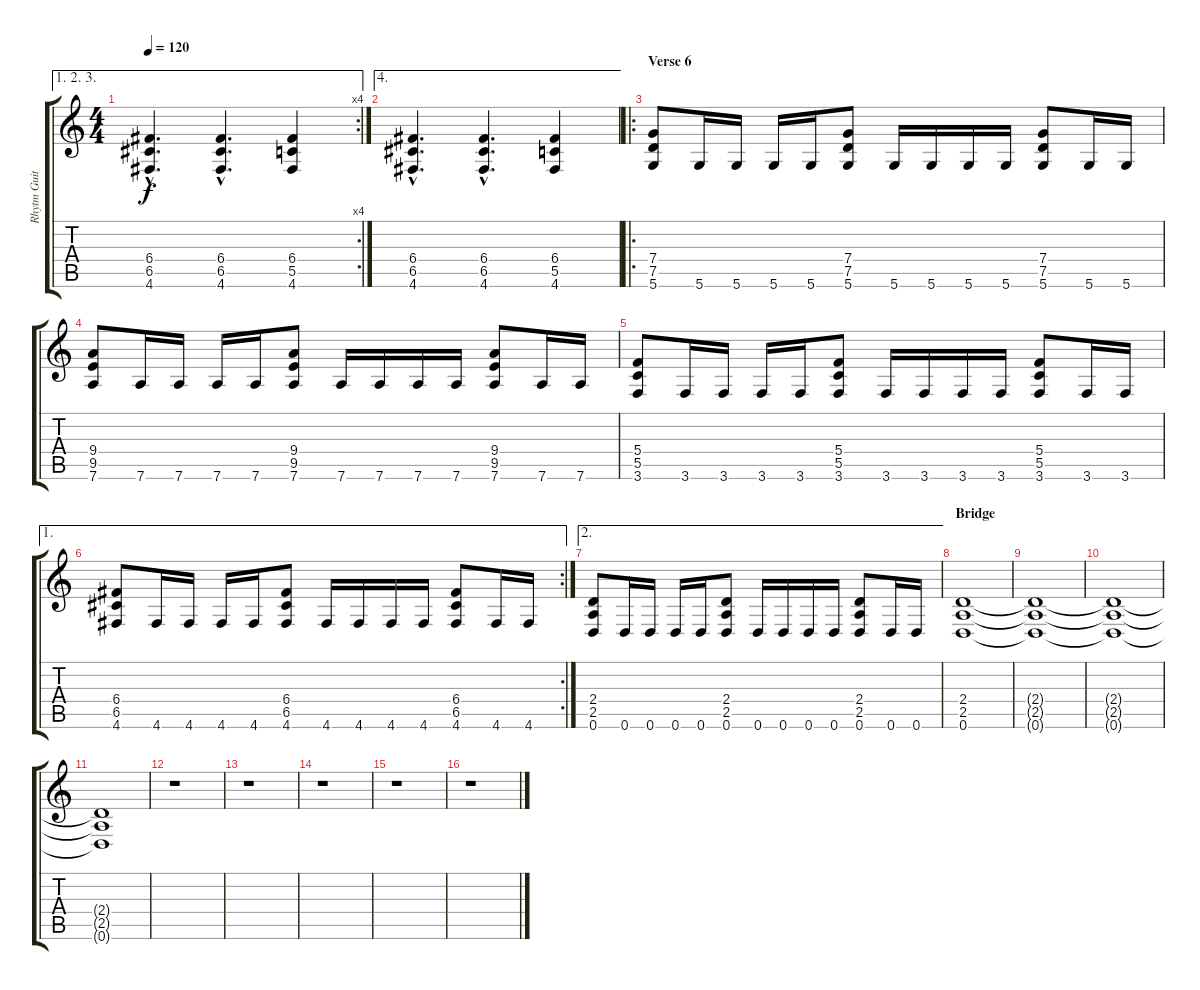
\track ("Rhytm Guitar" "Rhytm Guit") {instrument distortionguitar}
\staff {score tabs}
\tuning (D4 A3 F3 C3 G2 D2) {hide}
\ae (1 2 3)
\rc 4
\ts (4 4)
\tempo 120
\clef g2
\ks c
(6.4{hac} 6.5{hac} 4.6{hac}).4{d dy f} (6.4{hac} 6.5{hac} 4.6{hac}).4{d} (6.4 5.5 4.6).4 |
\ae 4
(6.4{hac} 6.5{hac} 4.6{hac}).4{d} (6.4{hac} 6.5{hac} 4.6{hac}).4{d} (6.4 5.5 4.6).4 |
\ro
\section ("" "Verse 6")
(7.4 7.5 5.6).8 5.6.16 5.6.16 5.6.16 5.6.16 (7.4 7.5 5.6).8 5.6.16 5.6.16 5.6.16 5.6.16 (7.4 7.5 5.6).8 5.6.16 5.6.16 |
(9.4 9.5 7.6).8 7.6.16 7.6.16 7.6.16 7.6.16 (9.4 9.5 7.6).8 7.6.16 7.6.16 7.6.16 7.6.16 (9.4 9.5 7.6).8 7.6.16 7.6.16 |
(5.4 5.5 3.6).8 3.6.16 3.6.16 3.6.16 3.6.16 (5.4 5.5 3.6).8 3.6.16 3.6.16 3.6.16 3.6.16 (5.4 5.5 3.6).8 3.6.16 3.6.16 |
\ae 1
\rc 2
(6.4 6.5 4.6).8 4.6.16 4.6.16 4.6.16 4.6.16 (6.4 6.5 4.6).8 4.6.16 4.6.16 4.6.16 4.6.16 (6.4 6.5 4.6).8 4.6.16 4.6.16 |
\ae 2
(2.4 2.5 0.6).8 0.6.16 0.6.16 0.6.16 0.6.16 (2.4 2.5 0.6).8 0.6.16 0.6.16 0.6.16 0.6.16 (2.4 2.5 0.6).8 0.6.16 0.6.16 |
\section ("" "Bridge")
(2.4 2.5 0.6).1 |
(2.4{t} 2.5{t} 0.6{t}).1{volume 0} |
(2.4{t} 2.5{t} 0.6{t}).1 |
(2.4{t} 2.5{t} 0.6{t}).1 |
r.1 |
r.1 |
r.1 |
r.1 |
r.1
